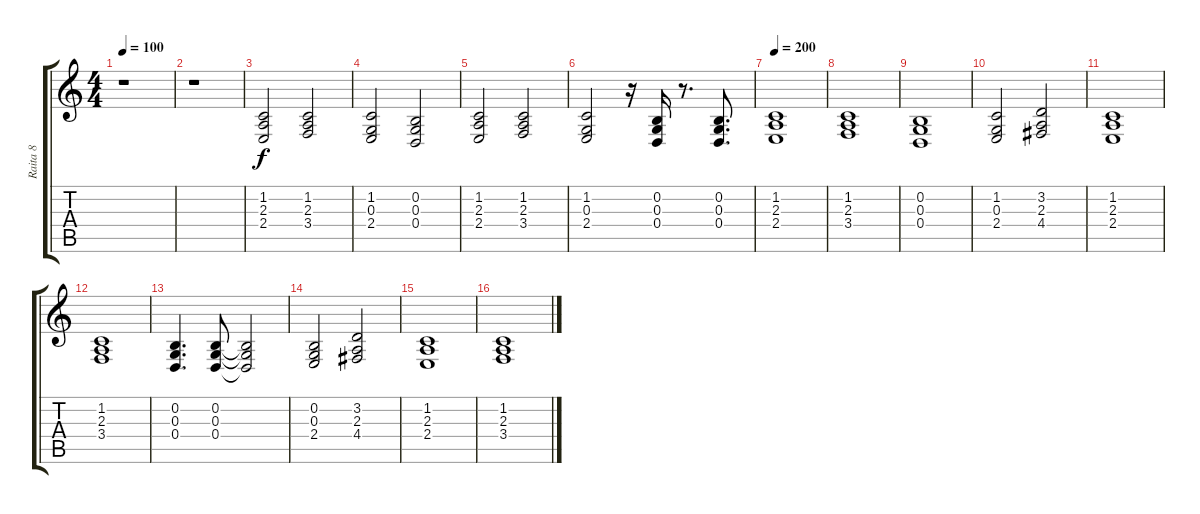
\track ("Raita 8" "Raita 8") {instrument pad3polysynth}
\staff {score tabs}
\tuning (E4 B3 G3 D3 A2 E2) {hide}
\ts (4 4)
\tempo 100
\clef g2
\ks c
r.1{dy f instrument pad3polysynth} |
r.1 |
(1.2 2.3 2.4).2 (1.2 2.3 3.4).2 |
(1.2 0.3 2.4).2 (0.2 0.3 0.4).2 |
(1.2 2.3 2.4).2 (1.2 2.3 3.4).2 |
(1.2 0.3 2.4).2 r.16 (0.2 0.3 0.4).16 r.8{d} (0.2 0.3 0.4).8{d} |
\tempo 200
(1.2 2.3 2.4).1 |
(1.2 2.3 3.4).1 |
(0.2 0.3 0.4).1 |
(1.2 0.3 2.4).2 (3.2 2.3 4.4).2 |
(1.2 2.3 2.4).1 |
(1.2 2.3 3.4).1 |
(0.2 0.3 0.4).4{d} (0.2 0.3 0.4).8 (0.2{t} 0.3{t} 0.4{t}).2 |
(0.2 0.3 2.4).2 (3.2 2.3 4.4).2 |
(1.2 2.3 2.4).1 |
(1.2 2.3 3.4).1
